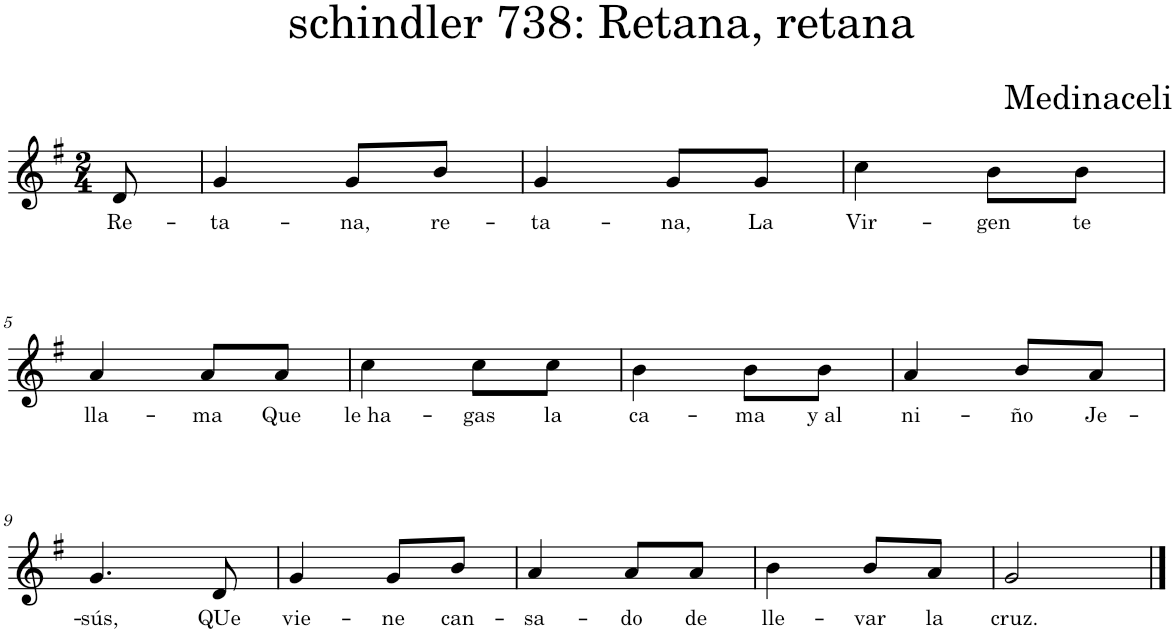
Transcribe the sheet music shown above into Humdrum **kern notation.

**kern	**text
*part1	*part1
*staff1	*staff1
*I"Piano	*
*I'Pno.	*
*clefG2	*
*k[f#]	*
*M2/4	*
=1	=1
!	!LO:LY:b
8d/	Re-
=2	=2
!	!LO:LY:b
4g/	-ta-
!	!LO:LY:b
8g/L	-na,
!	!LO:LY:b
8b/J	re-
=3	=3
!	!LO:LY:b
4g/	-ta-
!	!LO:LY:b
8g/L	-na,
!	!LO:LY:b
8g/J	La
=4	=4
!	!LO:LY:b
4cc\	Vir-
!	!LO:LY:b
8b\L	-gen
!	!LO:LY:b
8b\J	te
!!LO:LB:g=z
=5	=5
!	!LO:LY:b
4a/	lla-
!	!LO:LY:b
8a/L	-ma
!	!LO:LY:b
8a/J	Que
=6	=6
!	!LO:LY:b
4cc\	le ha-
!	!LO:LY:b
8cc\L	-gas
!	!LO:LY:b
8cc\J	la
=7	=7
!	!LO:LY:b
4b\	ca-
!	!LO:LY:b
8b\L	-ma
!	!LO:LY:b
8b\J	y al
=8	=8
!	!LO:LY:b
4a/	ni-
!	!LO:LY:b
8b/L	-ño
!	!LO:LY:b
8a/J	Je-
!!LO:LB:g=z
=9	=9
!	!LO:LY:b
4.g/	-sús,
!	!LO:LY:b
8d/	QUe
=10	=10
!	!LO:LY:b
4g/	vie-
!	!LO:LY:b
8g/L	-ne
!	!LO:LY:b
8b/J	can-
=11	=11
!	!LO:LY:b
4a/	-sa-
!	!LO:LY:b
8a/L	-do
!	!LO:LY:b
8a/J	de
=12	=12
!	!LO:LY:b
4b\	lle-
!	!LO:LY:b
8b/L	-var
!	!LO:LY:b
8a/J	la
=13	=13
!	!LO:LY:b
2g/	cruz.
==	==
*-	*-
